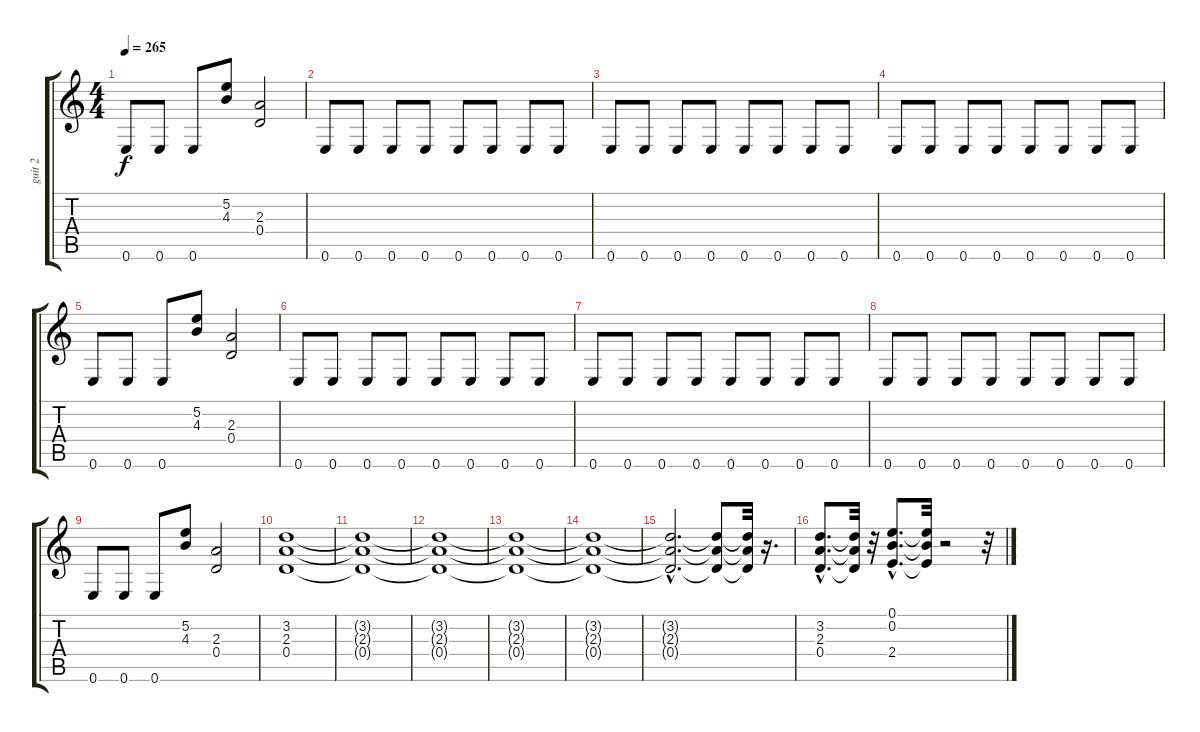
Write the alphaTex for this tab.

\track ("guit 2" "guit 2") {instrument distortionguitar}
\staff {score tabs}
\tuning (E4 B3 G3 D3 A2 E2) {hide}
\ts (4 4)
\tempo 265
\clef g2
\ks c
0.6.8{dy f} 0.6.8 0.6.8 (5.2 4.3).8 (2.3 0.4).2 |
0.6.8 0.6.8 0.6.8 0.6.8 0.6.8 0.6.8 0.6.8 0.6.8 |
0.6.8 0.6.8 0.6.8 0.6.8 0.6.8 0.6.8 0.6.8 0.6.8 |
0.6.8 0.6.8 0.6.8 0.6.8 0.6.8 0.6.8 0.6.8 0.6.8 |
0.6.8 0.6.8 0.6.8 (5.2 4.3).8 (2.3 0.4).2 |
0.6.8 0.6.8 0.6.8 0.6.8 0.6.8 0.6.8 0.6.8 0.6.8 |
0.6.8 0.6.8 0.6.8 0.6.8 0.6.8 0.6.8 0.6.8 0.6.8 |
0.6.8 0.6.8 0.6.8 0.6.8 0.6.8 0.6.8 0.6.8 0.6.8 |
0.6.8 0.6.8 0.6.8 (5.2 4.3).8 (2.3 0.4).2 |
(3.2 2.3 0.4).1 |
(3.2{t} 2.3{t} 0.4{t}).1 |
(3.2{t} 2.3{t} 0.4{t}).1 |
(3.2{t} 2.3{t} 0.4{t}).1 |
(3.2{t} 2.3{t} 0.4{t}).1 |
(3.2{hac t} 2.3{hac t} 0.4{hac t}).2{d} (3.2{t} 2.3{t} 0.4{t}).8 (3.2{t} 2.3{t} 0.4{t}).32 r.16{d} |
(3.2{hac} 2.3{hac} 0.4{hac}).8{d} (3.2{t} 2.3{t} 0.4{t}).32 r.32 (0.1{hac} 0.2{hac} 2.4{hac}).8{d} (0.1{t} 0.2{t} 2.4{t}).32 r.2 r.32
